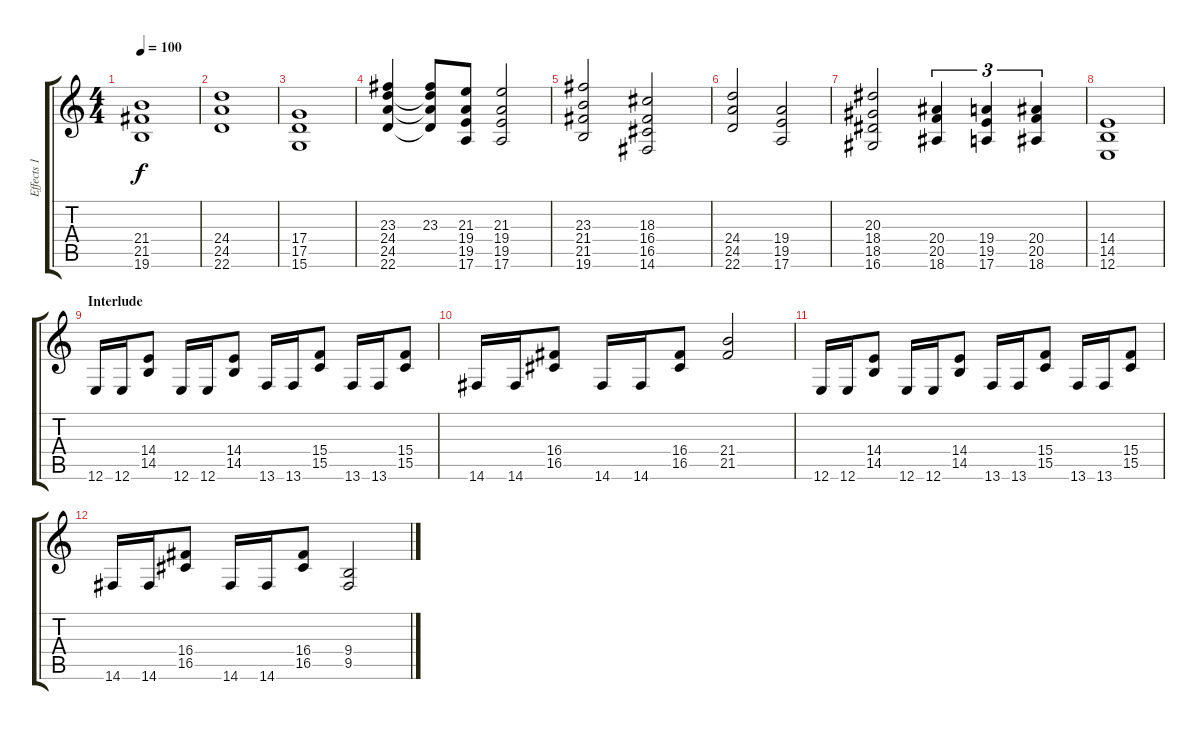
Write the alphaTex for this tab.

\track ("Effects 1" "Effects 1") {instrument stringensemble1}
\staff {score tabs}
\tuning (E4 B3 G3 D3 A2 E2) {hide}
\ts (4 4)
\tempo 100
\clef g2
\ks c
(21.4 21.5 19.6).1{dy f} |
(24.4 24.5 22.6).1 |
(17.4 17.5 15.6).1 |
(23.3 24.4 24.5 22.6).4 (23.3 24.4{t} 24.5{t} 22.6{t}).8 (21.3 19.4 19.5 17.6).8 (21.3 19.4 19.5 17.6).2 |
(23.3 21.4 21.5 19.6).2 (18.3 16.4 16.5 14.6).2 |
(24.4 24.5 22.6).2 (19.4 19.5 17.6).2 |
(20.3 18.4 18.5 16.6).2 (20.4 20.5 18.6).4{tu (3 2)} (19.4 19.5 17.6).4{tu (3 2)} (20.4 20.5 18.6).4{tu (3 2)} |
(14.4 14.5 12.6).1 |
\section ("" "Interlude")
12.6.16{instrument accordion} 12.6.16 (14.4 14.5).8 12.6.16 12.6.16 (14.4 14.5).8 13.6.16 13.6.16 (15.4 15.5).8 13.6.16 13.6.16 (15.4 15.5).8 |
14.6.16 14.6.16 (16.4 16.5).8 14.6.16 14.6.16 (16.4 16.5).8 (21.4 21.5).2 |
12.6.16{instrument accordion} 12.6.16 (14.4 14.5).8 12.6.16 12.6.16 (14.4 14.5).8 13.6.16 13.6.16 (15.4 15.5).8 13.6.16 13.6.16 (15.4 15.5).8 |
14.6.16 14.6.16 (16.4 16.5).8 14.6.16 14.6.16 (16.4 16.5).8 (9.4 9.5).2
